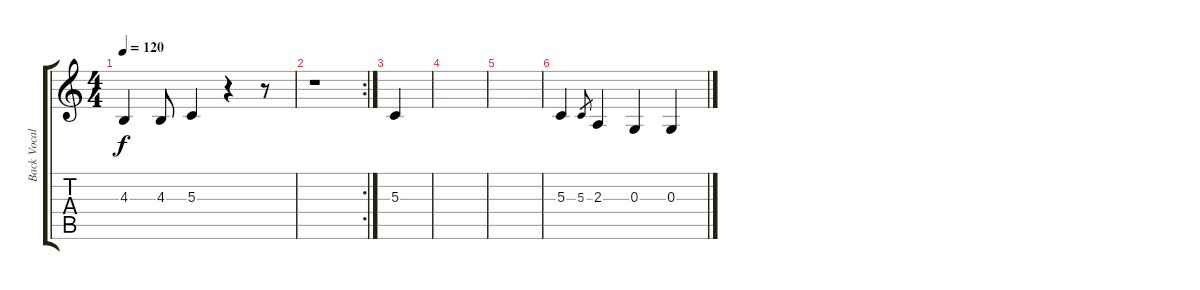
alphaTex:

\track ("Back Vocals" "Back Vocal") {instrument choiraahs}
\staff {score tabs}
\tuning (E4 B3 G3 D3 A2 E2) {hide}
\ts (4 4)
\tempo 120
\clef g2
\ks c
4.3{t}.4{dy f} 4.3.8 5.3.4 r.4 r.8 |
\rc 2
r.1 |
5.3.4 |
|
|
5.3.4 5.3.8{gr} 2.3.4 0.3.4 0.3.4
